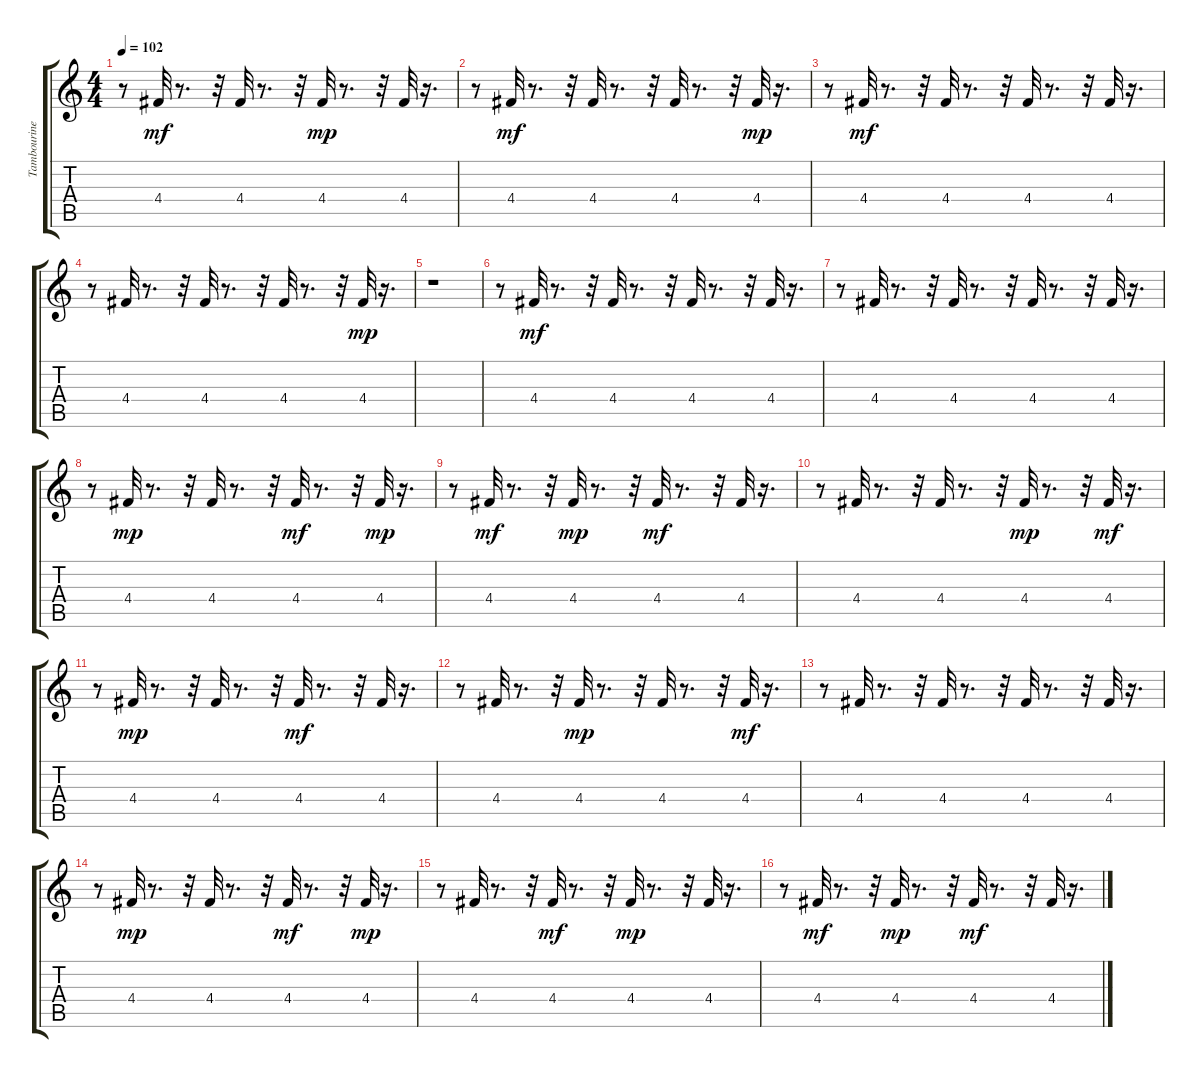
\track ("Tambourine" "Tambourine") {instrument acousticguitarsteel}
\staff {score tabs}
\tuning (E4 B3 G3 D3 A2 E2) {hide}
\ts (4 4)
\tempo 102
\clef g2
\ks c
r.8{dy mf} 4.4.32 r.8{d} r.32 4.4.32 r.8{d} r.32 4.4.32{dy mp} r.8{d} r.32 4.4.32 r.16{d} |
r.8 4.4.32{dy mf} r.8{d} r.32 4.4.32 r.8{d} r.32 4.4.32 r.8{d} r.32 4.4.32{dy mp} r.16{d} |
r.8 4.4.32{dy mf} r.8{d} r.32 4.4.32 r.8{d} r.32 4.4.32 r.8{d} r.32 4.4.32 r.16{d} |
r.8 4.4.32 r.8{d} r.32 4.4.32 r.8{d} r.32 4.4.32 r.8{d} r.32 4.4.32{dy mp} r.16{d} |
r.1 |
r.8 4.4.32{dy mf} r.8{d} r.32 4.4.32 r.8{d} r.32 4.4.32 r.8{d} r.32 4.4.32 r.16{d} |
r.8 4.4.32 r.8{d} r.32 4.4.32 r.8{d} r.32 4.4.32 r.8{d} r.32 4.4.32 r.16{d} |
r.8 4.4.32{dy mp} r.8{d} r.32 4.4.32 r.8{d} r.32 4.4.32{dy mf} r.8{d} r.32 4.4.32{dy mp} r.16{d} |
r.8 4.4.32{dy mf} r.8{d} r.32 4.4.32{dy mp} r.8{d} r.32 4.4.32{dy mf} r.8{d} r.32 4.4.32 r.16{d} |
r.8 4.4.32 r.8{d} r.32 4.4.32 r.8{d} r.32 4.4.32{dy mp} r.8{d} r.32 4.4.32{dy mf} r.16{d} |
r.8 4.4.32{dy mp} r.8{d} r.32 4.4.32 r.8{d} r.32 4.4.32{dy mf} r.8{d} r.32 4.4.32 r.16{d} |
r.8 4.4.32 r.8{d} r.32 4.4.32{dy mp} r.8{d} r.32 4.4.32 r.8{d} r.32 4.4.32{dy mf} r.16{d} |
r.8 4.4.32 r.8{d} r.32 4.4.32 r.8{d} r.32 4.4.32 r.8{d} r.32 4.4.32 r.16{d} |
r.8 4.4.32{dy mp} r.8{d} r.32 4.4.32 r.8{d} r.32 4.4.32{dy mf} r.8{d} r.32 4.4.32{dy mp} r.16{d} |
r.8 4.4.32 r.8{d} r.32 4.4.32{dy mf} r.8{d} r.32 4.4.32{dy mp} r.8{d} r.32 4.4.32 r.16{d} |
r.8 4.4.32{dy mf} r.8{d} r.32 4.4.32{dy mp} r.8{d} r.32 4.4.32{dy mf} r.8{d} r.32 4.4.32 r.16{d}
